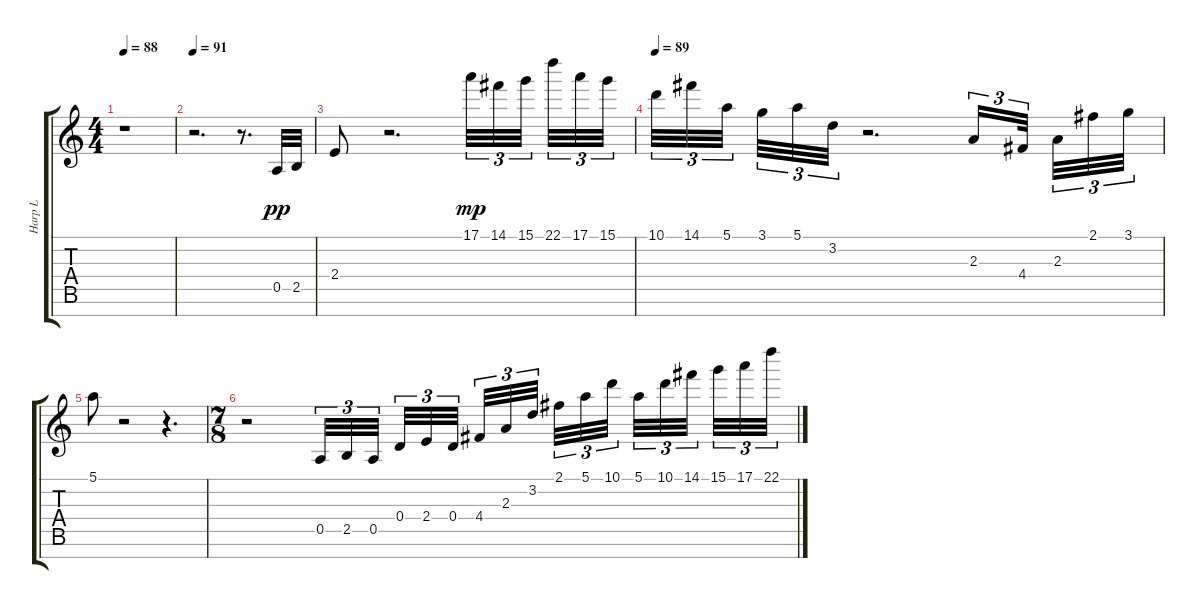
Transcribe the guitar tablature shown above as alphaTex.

\track ("Harp L" "Harp L") {instrument orchestralharp}
\staff {score tabs}
\tuning (E5 B4 G4 D4 A3 E3 B2) {hide}
\ts (4 4)
\tempo 88
\clef g2
\ks c
r.1{dy mf} |
\tempo 91
r.2{d} r.8{d} 0.5.32{dy pp} 2.5.32 |
2.4.8 r.2{d} 17.1.32{tu (3 2) dy mp} 14.1.32{tu (3 2)} 15.1.32{tu (3 2) beam splitsecondary} 22.1.32{tu (3 2)} 17.1.32{tu (3 2)} 15.1.32{tu (3 2)} |
\tempo 89
10.1.32{tu (3 2)} 14.1.32{tu (3 2)} 5.1.32{tu (3 2) beam splitsecondary} 3.1.32{tu (3 2)} 5.1.32{tu (3 2)} 3.2.32{tu (3 2)} r.2{d} 2.3.16{tu (3 2)} 4.4.32{tu (3 2) beam splitsecondary} 2.3.32{tu (3 2)} 2.1.32{tu (3 2)} 3.1.32{tu (3 2)} |
5.1.8 r.2 r.4{d} |
\ts (7 8)
r.2 0.5.32{tu (3 2)} 2.5.32{tu (3 2)} 0.5.32{tu (3 2) beam splitsecondary} 0.4.32{tu (3 2)} 2.4.32{tu (3 2)} 0.4.32{tu (3 2)} 4.4.32{tu (3 2)} 2.3.32{tu (3 2)} 3.2.32{tu (3 2) beam splitsecondary} 2.1.32{tu (3 2)} 5.1.32{tu (3 2)} 10.1.32{tu (3 2)} 5.1.32{tu (3 2)} 10.1.32{tu (3 2)} 14.1.32{tu (3 2) beam splitsecondary} 15.1.32{tu (3 2)} 17.1.32{tu (3 2)} 22.1.32{tu (3 2)}
